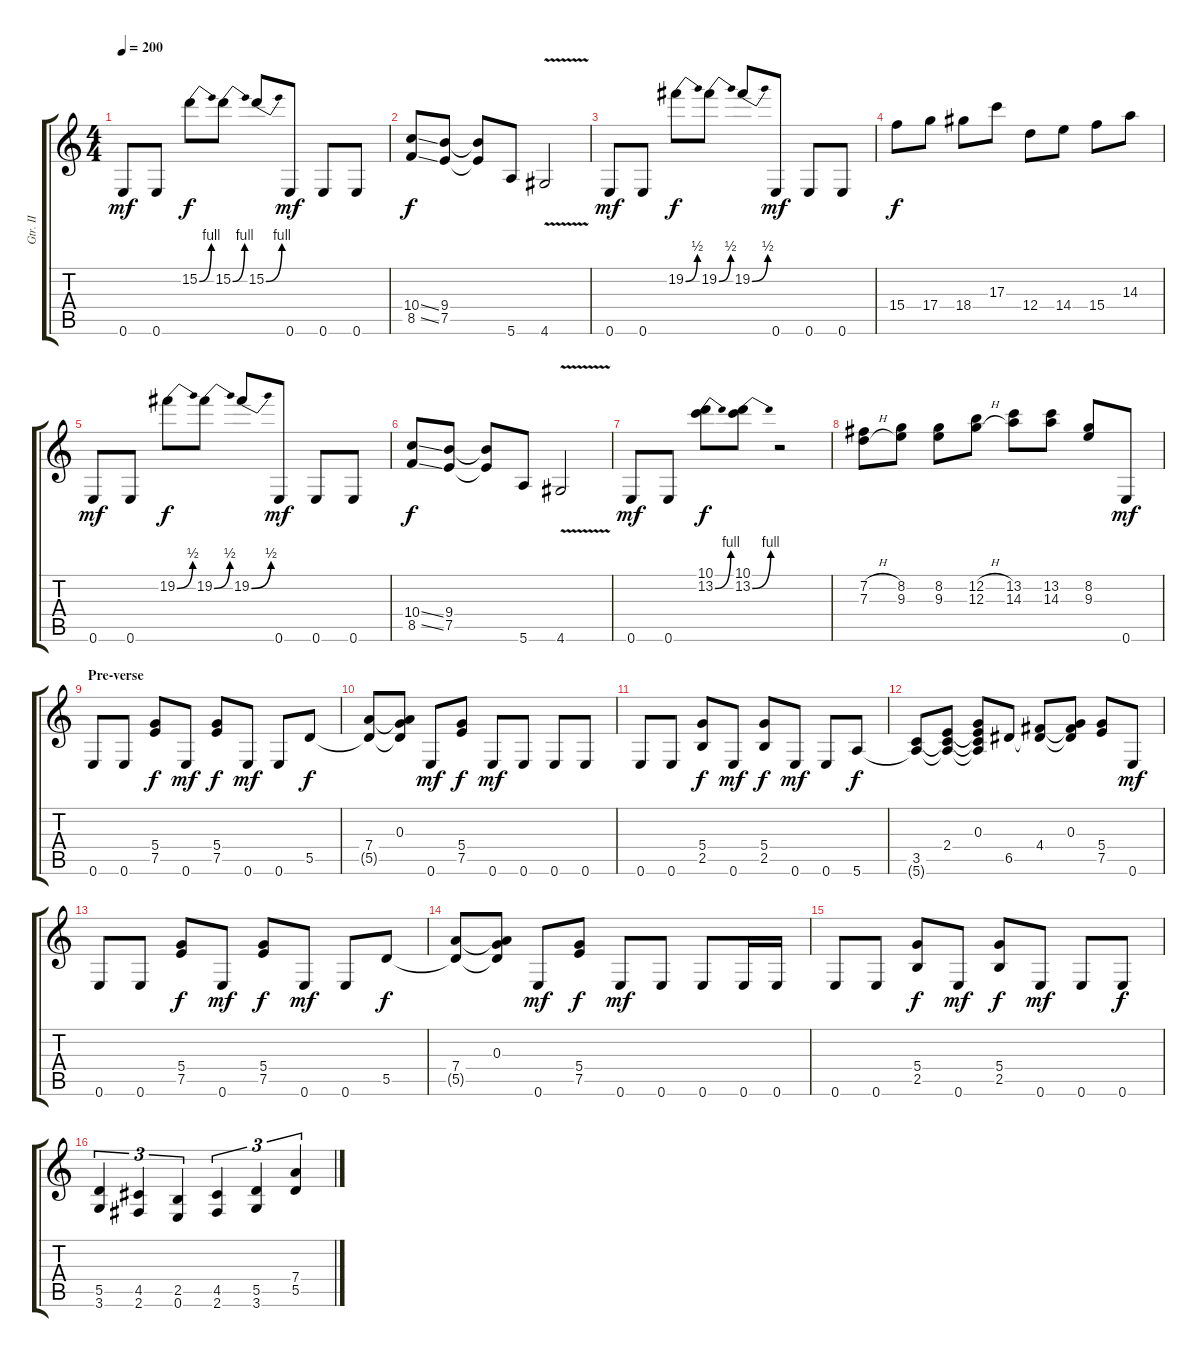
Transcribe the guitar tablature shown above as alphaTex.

\track ("Gtr. II" "Gtr. II") {instrument distortionguitar}
\staff {score tabs}
\tuning (E4 B3 G3 D3 A2 E2) {hide}
\ts (4 4)
\tempo 200
\clef g2
\ks c
0.6.8{dy mf} 0.6.8 15.2{be (bend 0 0 60 4)}.8{dy f} 15.2{be (bend 0 0 60 4)}.8 15.2{be (bend 0 0 60 4)}.8 0.6.8{dy mf} 0.6.8 0.6.8 |
(10.4{ss} 8.5{ss}).8{dy f} (9.4 7.5).8 (9.4{t} 7.5{t}).8 5.6.8 4.6{v}.2 |
0.6.8{dy mf} 0.6.8 19.2{be (bend 0 0 60 2)}.8{dy f} 19.2{be (bend 0 0 60 2)}.8 19.2{be (bend 0 0 60 2)}.8 0.6.8{dy mf} 0.6.8 0.6.8 |
15.4.8{dy f} 17.4.8 18.4.8 17.3.8 12.4.8 14.4.8 15.4.8 14.3.8 |
0.6.8{dy mf} 0.6.8 19.2{be (bend 0 0 60 2)}.8{dy f} 19.2{be (bend 0 0 60 2)}.8 19.2{be (bend 0 0 60 2)}.8 0.6.8{dy mf} 0.6.8 0.6.8 |
(10.4{ss} 8.5{ss}).8{dy f} (9.4 7.5).8 (9.4{t} 7.5{t}).8 5.6.8 4.6{v}.2 |
0.6.8{dy mf} 0.6.8 (10.1 13.2{be (bend 0 0 60 4)}).8{dy f} (10.1 13.2{be (bend 0 0 60 4)}).8 r.2 |
(7.2{h} 7.3{h}).8 (8.2 9.3).8 (8.2 9.3).8 (12.2{h} 12.3{h}).8 (13.2 14.3).8 (13.2 14.3).8 (8.2 9.3).8 0.6.8{dy mf} |
\section ("" "Pre-verse")
0.6.8 0.6.8 (5.4 7.5).8{dy f} 0.6.8{dy mf} (5.4 7.5).8{dy f} 0.6.8{dy mf} 0.6.8 5.5.8{dy f} |
(7.4 5.5{t}).8 (0.3 7.4{t} 5.5{t}).8 0.6.8{dy mf} (5.4 7.5).8{dy f} 0.6.8{dy mf} 0.6.8 0.6.8 0.6.8 |
0.6.8 0.6.8 (5.4 2.5).8{dy f} 0.6.8{dy mf} (5.4 2.5).8{dy f} 0.6.8{dy mf} 0.6.8 5.6.8{dy f} |
(3.5 5.6{t}).8 (2.4 3.5{t} 5.6{t}).8 (0.3 2.4{t} 3.5{t} 5.6{t}).8 6.5.8 (4.4 6.5{t}).8 (0.3 4.4{t} 6.5{t}).8 (5.4 7.5).8 0.6.8{dy mf} |
0.6.8 0.6.8 (5.4 7.5).8{dy f} 0.6.8{dy mf} (5.4 7.5).8{dy f} 0.6.8{dy mf} 0.6.8 5.5.8{dy f} |
(7.4 5.5{t}).8 (0.3 7.4{t} 5.5{t}).8 0.6.8{dy mf} (5.4 7.5).8{dy f} 0.6.8{dy mf} 0.6.8 0.6.8 0.6.16 0.6.16 |
0.6.8 0.6.8 (5.4 2.5).8{dy f} 0.6.8{dy mf} (5.4 2.5).8{dy f} 0.6.8{dy mf} 0.6.8 0.6.8{dy f} |
(5.5 3.6).4{tu (3 2)} (4.5 2.6).4{tu (3 2)} (2.5 0.6).4{tu (3 2)} (4.5 2.6).4{tu (3 2)} (5.5 3.6).4{tu (3 2)} (7.4 5.5).4{tu (3 2)}
